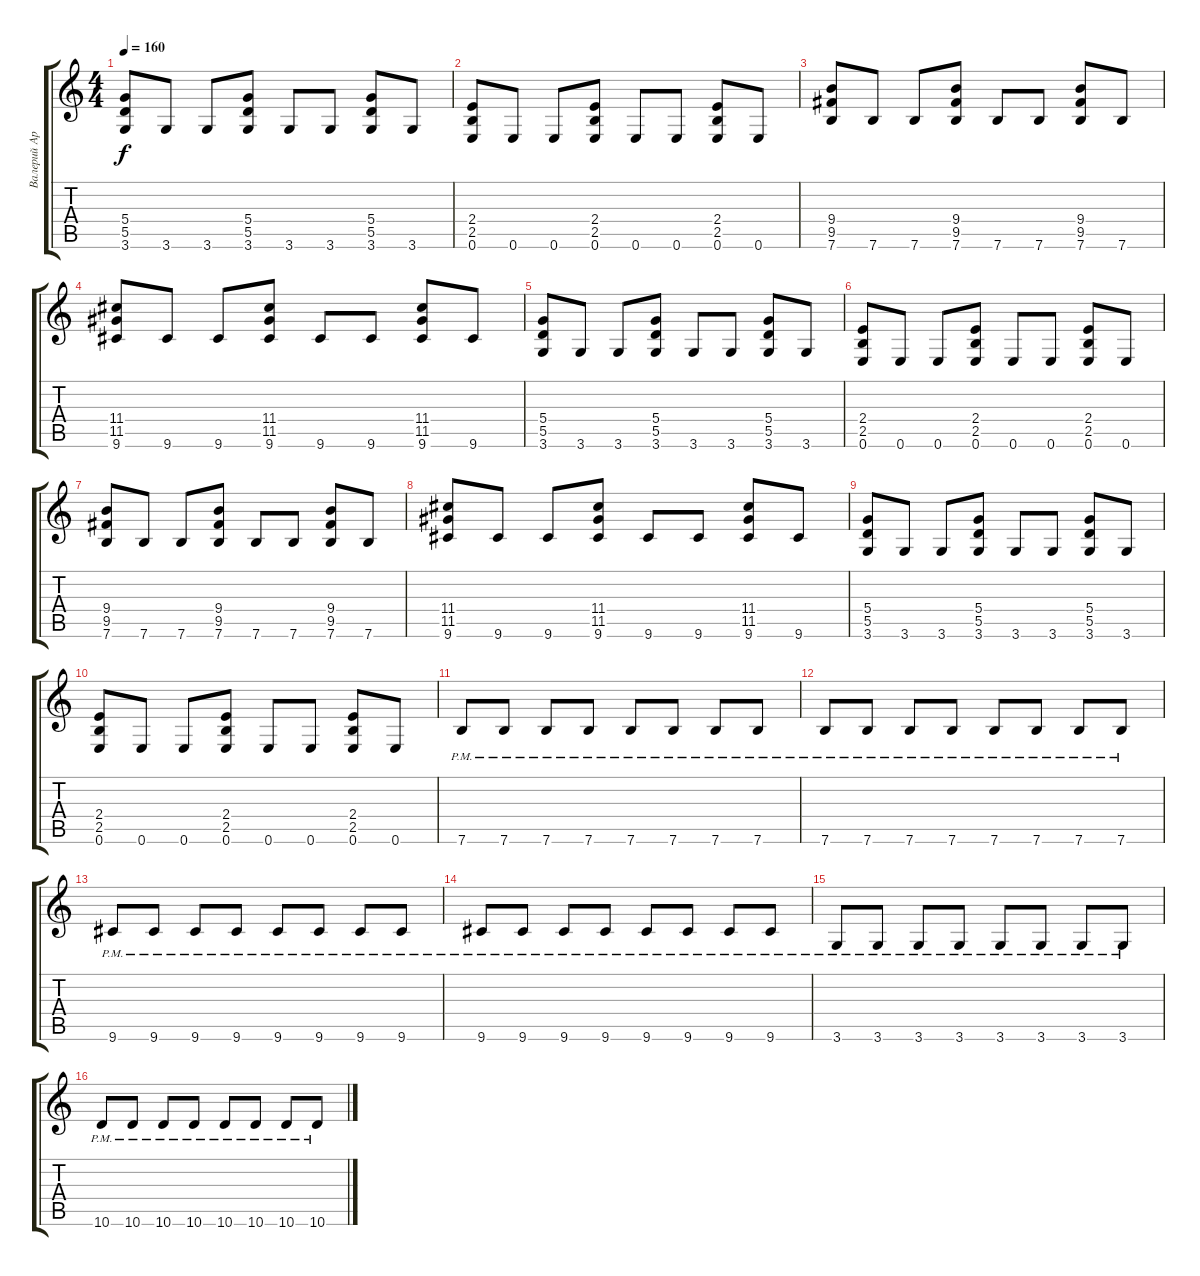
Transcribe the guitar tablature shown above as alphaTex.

\track ("Валерий Аркадин" "Валерий Ар") {instrument distortionguitar}
\staff {score tabs}
\tuning (E4 B3 G3 D3 A2 E2) {hide}
\ts (4 4)
\tempo 160
\clef g2
\ks c
(5.4 5.5 3.6).8{dy f} 3.6.8 3.6.8 (5.4 5.5 3.6).8 3.6.8 3.6.8 (5.4 5.5 3.6).8 3.6.8 |
(2.4 2.5 0.6).8 0.6.8 0.6.8 (2.4 2.5 0.6).8 0.6.8 0.6.8 (2.4 2.5 0.6).8 0.6.8 |
(9.4 9.5 7.6).8 7.6.8 7.6.8 (9.4 9.5 7.6).8 7.6.8 7.6.8 (9.4 9.5 7.6).8 7.6.8 |
(11.4 11.5 9.6).8 9.6.8 9.6.8 (11.4 11.5 9.6).8 9.6.8 9.6.8 (11.4 11.5 9.6).8 9.6.8 |
(5.4 5.5 3.6).8 3.6.8 3.6.8 (5.4 5.5 3.6).8 3.6.8 3.6.8 (5.4 5.5 3.6).8 3.6.8 |
(2.4 2.5 0.6).8 0.6.8 0.6.8 (2.4 2.5 0.6).8 0.6.8 0.6.8 (2.4 2.5 0.6).8 0.6.8 |
(9.4 9.5 7.6).8 7.6.8 7.6.8 (9.4 9.5 7.6).8 7.6.8 7.6.8 (9.4 9.5 7.6).8 7.6.8 |
(11.4 11.5 9.6).8 9.6.8 9.6.8 (11.4 11.5 9.6).8 9.6.8 9.6.8 (11.4 11.5 9.6).8 9.6.8 |
(5.4 5.5 3.6).8 3.6.8 3.6.8 (5.4 5.5 3.6).8 3.6.8 3.6.8 (5.4 5.5 3.6).8 3.6.8 |
(2.4 2.5 0.6).8 0.6.8 0.6.8 (2.4 2.5 0.6).8 0.6.8 0.6.8 (2.4 2.5 0.6).8 0.6.8 |
7.6{pm}.8 7.6{pm}.8 7.6{pm}.8 7.6{pm}.8 7.6{pm}.8 7.6{pm}.8 7.6{pm}.8 7.6{pm}.8 |
7.6{pm}.8 7.6{pm}.8 7.6{pm}.8 7.6{pm}.8 7.6{pm}.8 7.6{pm}.8 7.6{pm}.8 7.6{pm}.8 |
9.6{pm}.8 9.6{pm}.8 9.6{pm}.8 9.6{pm}.8 9.6{pm}.8 9.6{pm}.8 9.6{pm}.8 9.6{pm}.8 |
9.6{pm}.8 9.6{pm}.8 9.6{pm}.8 9.6{pm}.8 9.6{pm}.8 9.6{pm}.8 9.6{pm}.8 9.6{pm}.8 |
3.6{pm}.8 3.6{pm}.8 3.6{pm}.8 3.6{pm}.8 3.6{pm}.8 3.6{pm}.8 3.6{pm}.8 3.6{pm}.8 |
10.6{pm}.8 10.6{pm}.8 10.6{pm}.8 10.6{pm}.8 10.6{pm}.8 10.6{pm}.8 10.6{pm}.8 10.6{pm}.8
